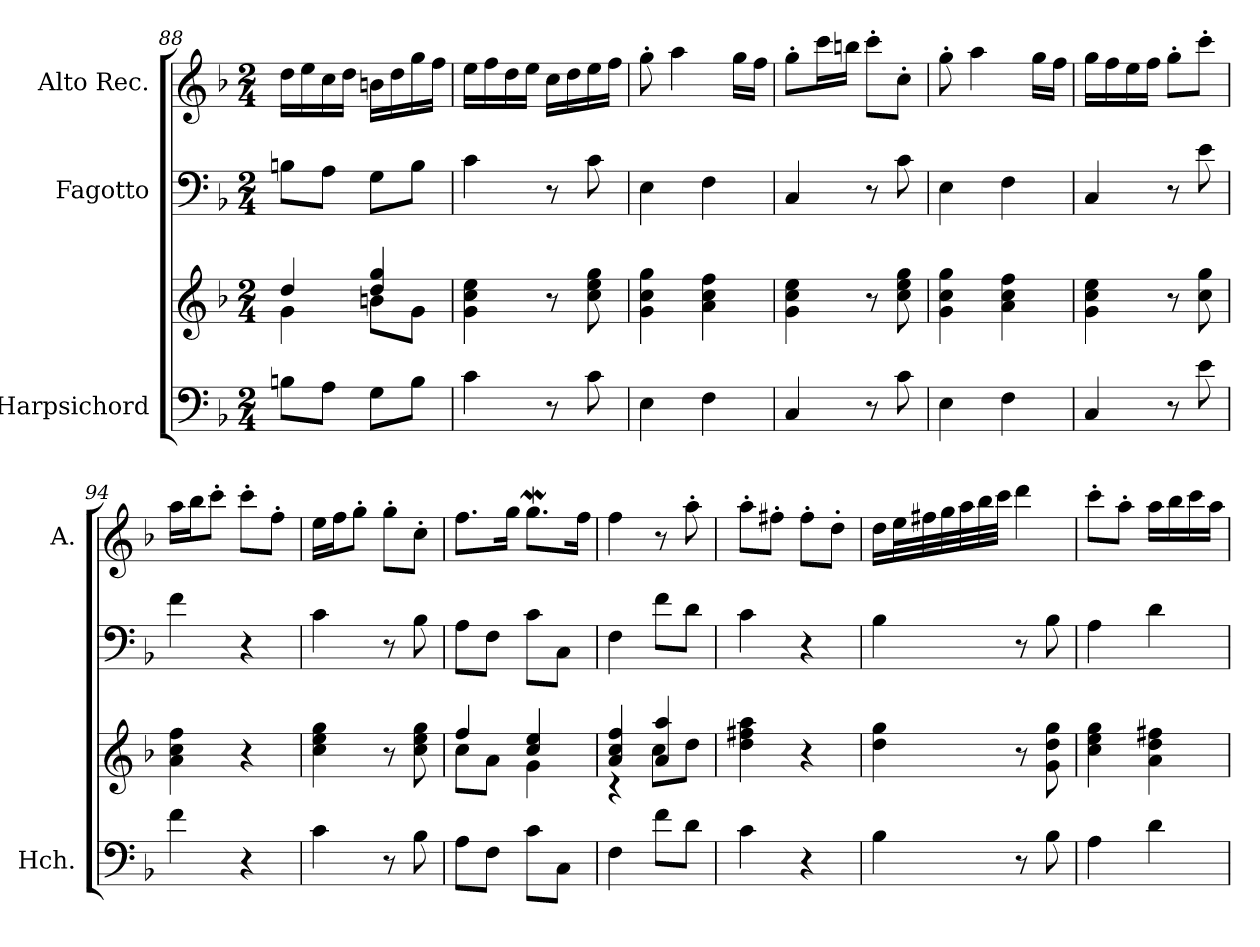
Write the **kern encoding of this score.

**kern	**kern	**kern	**kern
*part3	*part3	*part2	*part1
*staff4	*staff3	*staff2	*staff1
*I"Harpsichord	*	*I"Fagotto	*I"Alto Rec.
*I'Hch.	*	*	*I'A.
*clefF4	*clefG2	*clefF4	*clefG2
*k[b-]	*k[b-]	*k[b-]	*k[b-]
*M2/4	*M2/4	*M2/4	*M2/4
=88	=88	=88	=88
*	*^	*	*
8Bn\L	4dd/	4g\	8Bn\L	16dd\LL
.	.	.	.	16ee\
8A\J	.	.	8A\J	16cc\
.	.	.	.	16dd\JJ
8G\L	4dd/ 4gg/	8bn\L	8G\L	16bn\LL
.	.	.	.	16dd\
8B\J	.	8g\J	8B\J	16gg\
.	.	.	.	16ff\JJ
*	*v	*v	*	*
=89	=89	=89	=89
4c\	4g\ 4cc\ 4ee\	4c\	16ee\LL
.	.	.	16ff\
.	.	.	16dd\
.	.	.	16ee\JJ
8r	8r	8r	16cc\LL
.	.	.	16dd\
8c\	8cc\ 8ee\ 8gg\	8c\	16ee\
.	.	.	16ff\JJ
=90	=90	=90	=90
4E\	4g\ 4cc\ 4gg\	4E\	8gg'\
.	.	.	4aa\
4F\	4a\ 4cc\ 4ff\	4F\	.
.	.	.	16gg\LL
.	.	.	16ff\JJ
=91	=91	=91	=91
4C/	4g\ 4cc\ 4ee\	4C/	8gg'\L
.	.	.	16ccc\L
.	.	.	16bbn\JJ
8r	8r	8r	8ccc'\L
8c\	8cc\ 8ee\ 8gg\	8c\	8cc'\J
=92	=92	=92	=92
4E\	4g\ 4cc\ 4gg\	4E\	8gg'\
.	.	.	4aa\
4F\	4a\ 4cc\ 4ff\	4F\	.
.	.	.	16gg\LL
.	.	.	16ff\JJ
=93	=93	=93	=93
4C/	4g\ 4cc\ 4ee\	4C/	16gg\LL
.	.	.	16ff\
.	.	.	16ee\
.	.	.	16ff\JJ
8r	8r	8r	8gg'\L
8e\	8cc\ 8gg\	8e\	8ccc'\J
=94	=94	=94	=94
4f\	4a\ 4cc\ 4ff\	4f\	16aa\LL
.	.	.	16bb-\J
.	.	.	8ccc'\J
4r	4r	4r	8ccc'\L
.	.	.	8ff'\J
=95	=95	=95	=95
4c\	4cc\ 4ee\ 4gg\	4c\	16ee\LL
.	.	.	16ff\J
.	.	.	8gg'\J
8r	8r	8r	8gg'\L
8B-\	8cc\ 8ee\ 8gg\	8B-\	8cc'\J
!!LO:LB:g=z
=96	=96	=96	=96
*	*^	*	*
8A\L	4ff/	8cc\L	8A\L	8.ff\L
8F\J	.	8a\J	8F\J	.
.	.	.	.	16gg\Jk
8c\L	4cc/ 4ee/	4g\	8c\L	8.ggW\L
8C\J	.	.	8C\J	.
.	.	.	.	16ff\Jk
=97	=97	=97	=97	=97
4F\	4a/ 4cc/ 4ff/	4r	4F\	4ff\
8f\L	4a/ 4aa/	8cc\L	8f\L	8r
8d\J	.	8dd\J	8d\J	8aa'\
*	*v	*v	*	*
=98	=98	=98	=98
4c\	4dd\ 4ff#X\ 4aa\	4c\	8aa'\L
.	.	.	8ff#X'\J
4r	4r	4r	8ff#'\L
.	.	.	8dd'\J
=99	=99	=99	=99
4B-\	4dd\ 4gg\	4B-\	16dd\LL
.	.	.	32ee\L
.	.	.	32ff#X\
.	.	.	32gg\
.	.	.	32aa\
.	.	.	32bb-\
.	.	.	32ccc\JJJ
8r	8r	8r	4ddd\
8B-\	8g\ 8dd\ 8gg\	8B-\	.
=100	=100	=100	=100
4A\	4cc\ 4ee\ 4gg\	4A\	8ccc'\L
.	.	.	8aa'\J
4d\	4a\ 4dd\ 4ff#X\	4d\	16aa\LL
.	.	.	16bb-\
.	.	.	16ccc\
.	.	.	16aa\JJ
=	=	=	=
*-	*-	*-	*-
